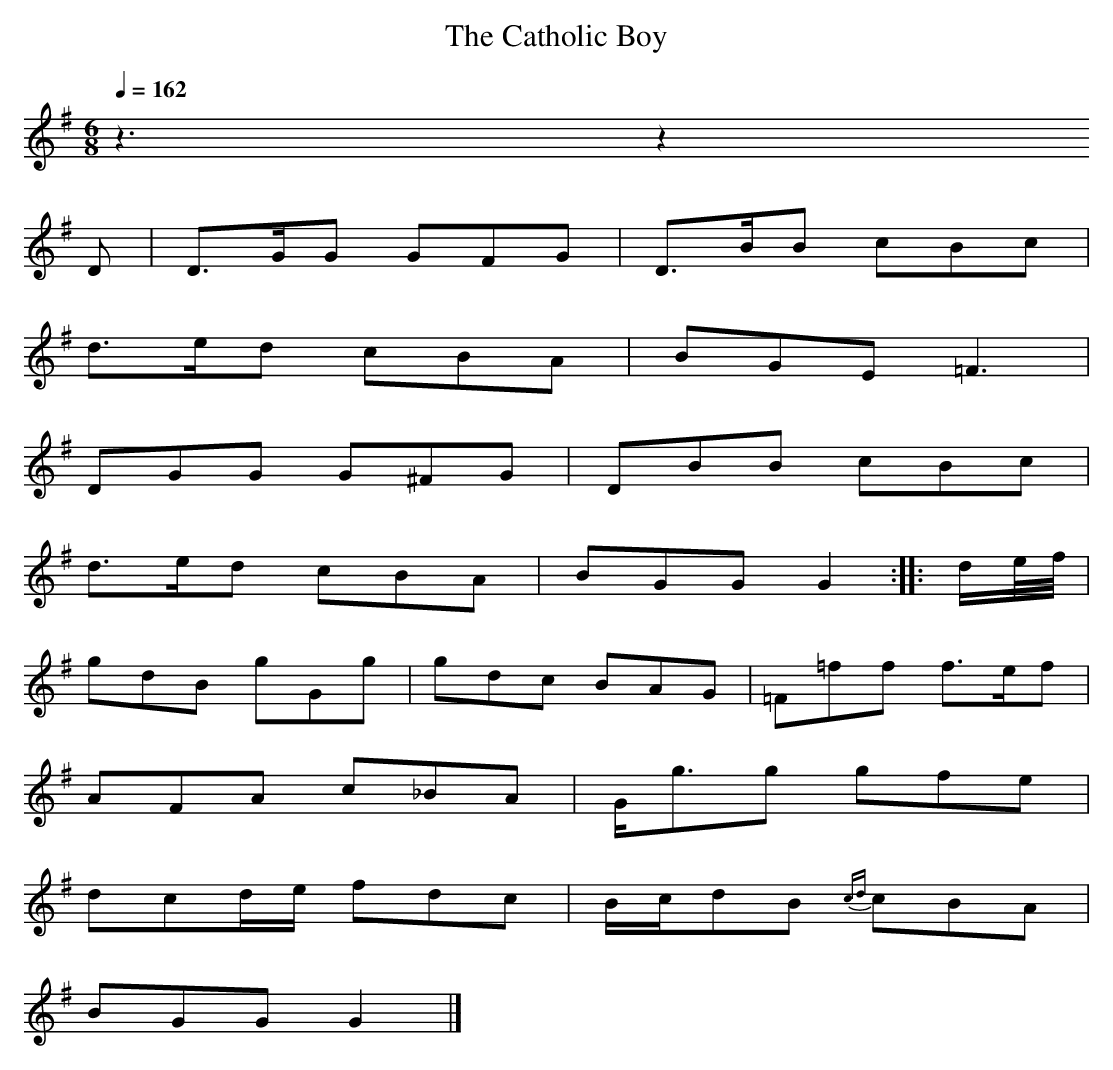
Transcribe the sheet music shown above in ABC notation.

X:1
T: The Catholic Boy
M: 6/8
L: 1/8
Q: 1/4=162
K: G % 1 sharps
V: 1
z3 z2
D | D>GG GFG | D>BB cBc |
d>ed cBA | BGE =F3 |
DGG G^FG | DBB cBc |
d>ed cBA | BGG G2 :: d/e/4f/4 |
gdB gGg | gdc BAG | =F=ff f>ef |
AFA c_BA | G<gg gfe |
dcd/e/ fdc | B/c/dB {cd}cBA |
BGG G2 |]
